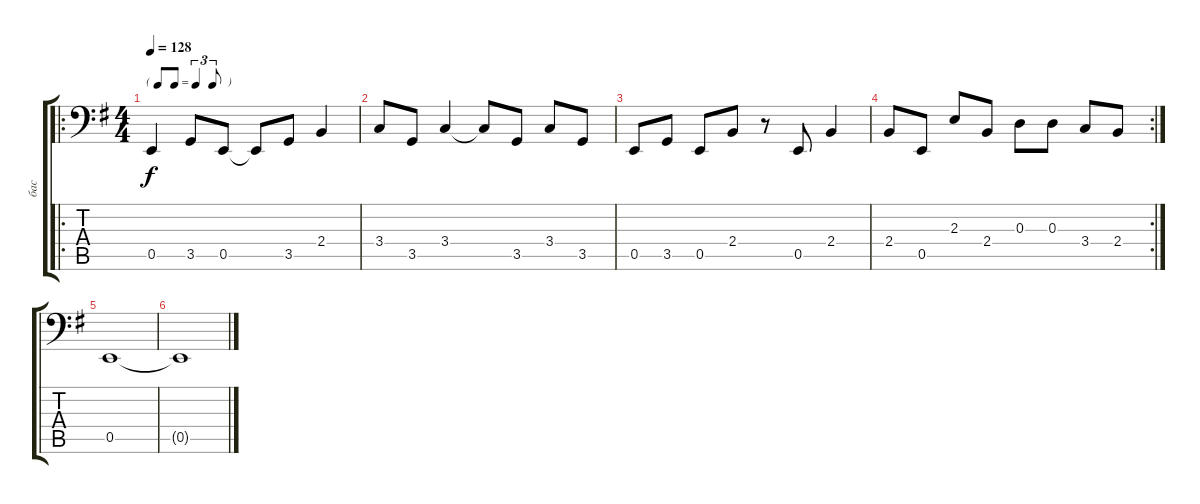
\track ("бас" "бас") {instrument electricbasspick}
\staff {score tabs}
\tuning (C3 G2 D2 A1 E1 B0) {hide}
\ro
\ts (4 4)
\tf triplet8th
\tempo 128
\clef f4
\ks eminor
0.5.4{dy f} 3.5.8 0.5.8 0.5{t}.8 3.5.8 2.4.4 |
3.4.8 3.5.8 3.4.4 3.4{t}.8 3.5.8 3.4.8 3.5.8 |
0.5.8 3.5.8 0.5.8 2.4.8 r.8 0.5.8 2.4.4 |
\rc 2
2.4.8 0.5.8 2.3.8 2.4.8 0.3.8 0.3.8 3.4.8 2.4.8 |
0.5.1 |
0.5{t}.1
